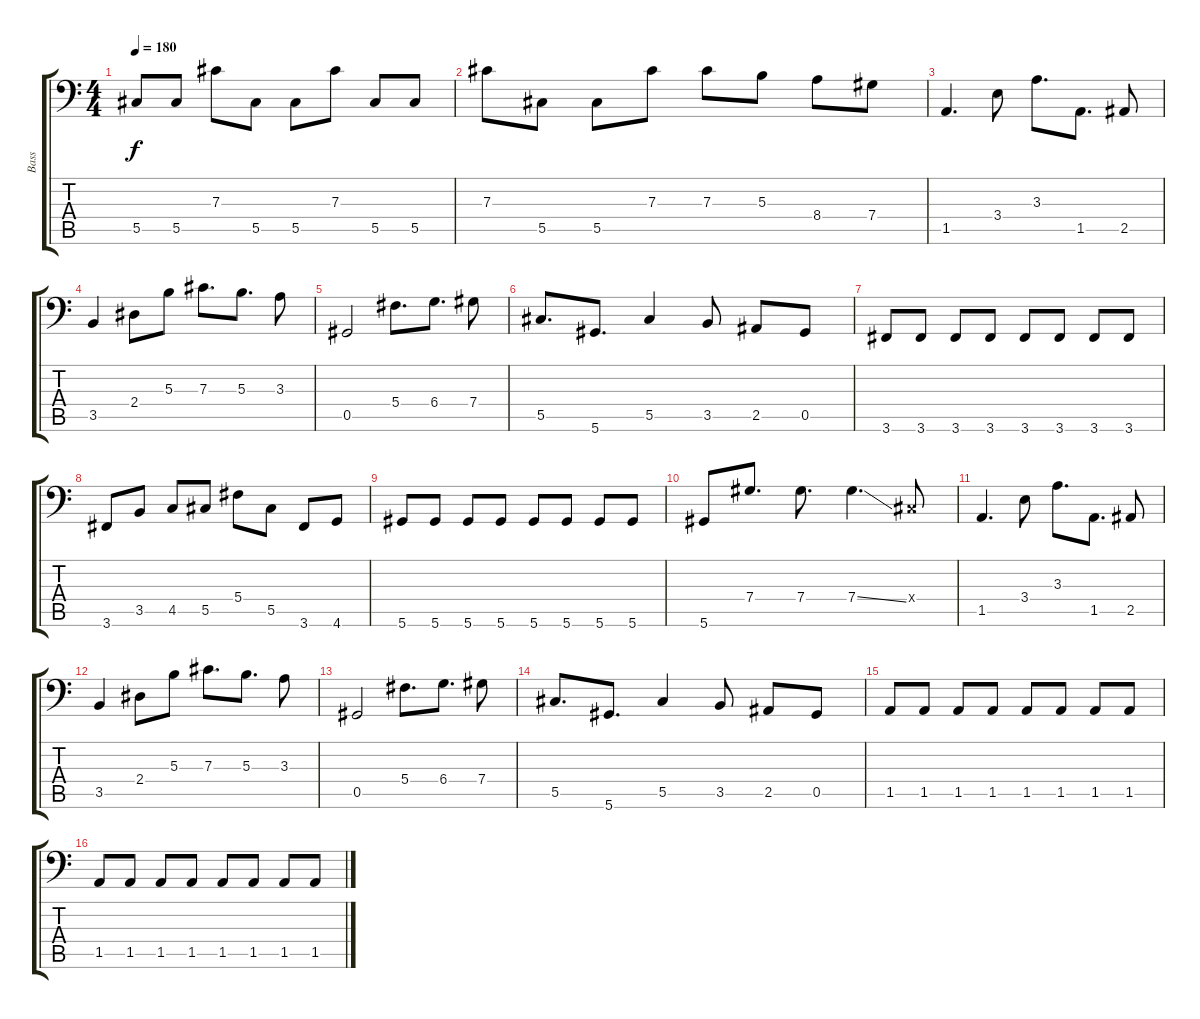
\track ("Bass" "Bass") {instrument electricbasspick}
\staff {score tabs}
\tuning (Eb3 Bb2 Gb2 Db2 Ab1 Eb1) {hide}
\ts (4 4)
\tempo 180
\clef f4
\ks c
5.5.8{dy f} 5.5.8 7.3.8 5.5.8 5.5.8 7.3.8 5.5.8 5.5.8 |
7.3.8 5.5.8 5.5.8 7.3.8 7.3.8 5.3.8 8.4.8 7.4.8 |
1.5.4{d} 3.4.8 3.3.8{d} 1.5.8{d} 2.5.8 |
3.5.4 2.4.8 5.3.8 7.3.8{d} 5.3.8{d} 3.3.8 |
0.5.2 5.4.8{d} 6.4.8{d} 7.4.8 |
5.5.8{d} 5.6.8{d} 5.5.4 3.5.8 2.5.8 0.5.8 |
3.6.8 3.6.8 3.6.8 3.6.8 3.6.8 3.6.8 3.6.8 3.6.8 |
3.6.8 3.5.8 4.5.8 5.5.8 5.4.8 5.5.8 3.6.8 4.6.8 |
5.6.8 5.6.8 5.6.8 5.6.8 5.6.8 5.6.8 5.6.8 5.6.8 |
5.6.8 7.4.8{d} 7.4.8{d} 7.4{ss}.4{d} 0.4{x}.8 |
1.5.4{d} 3.4.8 3.3.8{d} 1.5.8{d} 2.5.8 |
3.5.4 2.4.8 5.3.8 7.3.8{d} 5.3.8{d} 3.3.8 |
0.5.2 5.4.8{d} 6.4.8{d} 7.4.8 |
5.5.8{d} 5.6.8{d} 5.5.4 3.5.8 2.5.8 0.5.8 |
1.5.8 1.5.8 1.5.8 1.5.8 1.5.8 1.5.8 1.5.8 1.5.8 |
1.5.8 1.5.8 1.5.8 1.5.8 1.5.8 1.5.8 1.5.8 1.5.8
